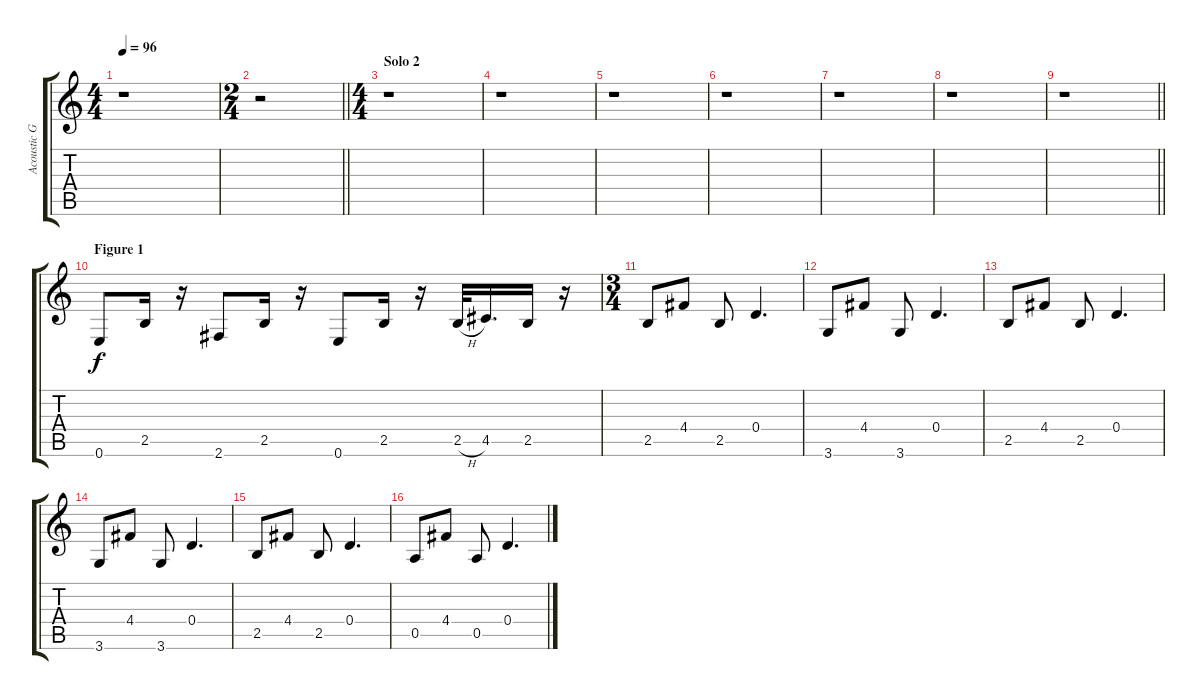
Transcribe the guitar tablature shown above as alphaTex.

\track ("Acoustic Guitar \"Kirk Hammet\"" "Acoustic G") {instrument acousticguitarsteel}
\staff {score tabs}
\tuning (E4 B3 G3 D3 A2 E2) {hide}
\ts (4 4)
\tempo 96
\clef g2
\ks c
r.1{dy f} |
\ts (2 4)
\barLineRight lightlight
r.2 |
\ts (4 4)
\section ("" "Solo 2")
r.1 |
r.1 |
r.1 |
r.1 |
r.1 |
r.1 |
\barLineRight lightlight
r.1 |
\section ("" "Figure 1")
0.6.8 2.5.16 r.16 2.6.8 2.5.16 r.16 0.6.8 2.5.16 r.16 2.5{h}.32 4.5.16{d} 2.5.16 r.16 |
\ts (3 4)
2.5.8 4.4.8 2.5.8 0.4.4{d} |
3.6.8 4.4.8 3.6.8 0.4.4{d} |
2.5.8 4.4.8 2.5.8 0.4.4{d} |
3.6.8 4.4.8 3.6.8 0.4.4{d} |
2.5.8 4.4.8 2.5.8 0.4.4{d} |
0.5.8 4.4.8 0.5.8 0.4.4{d}
